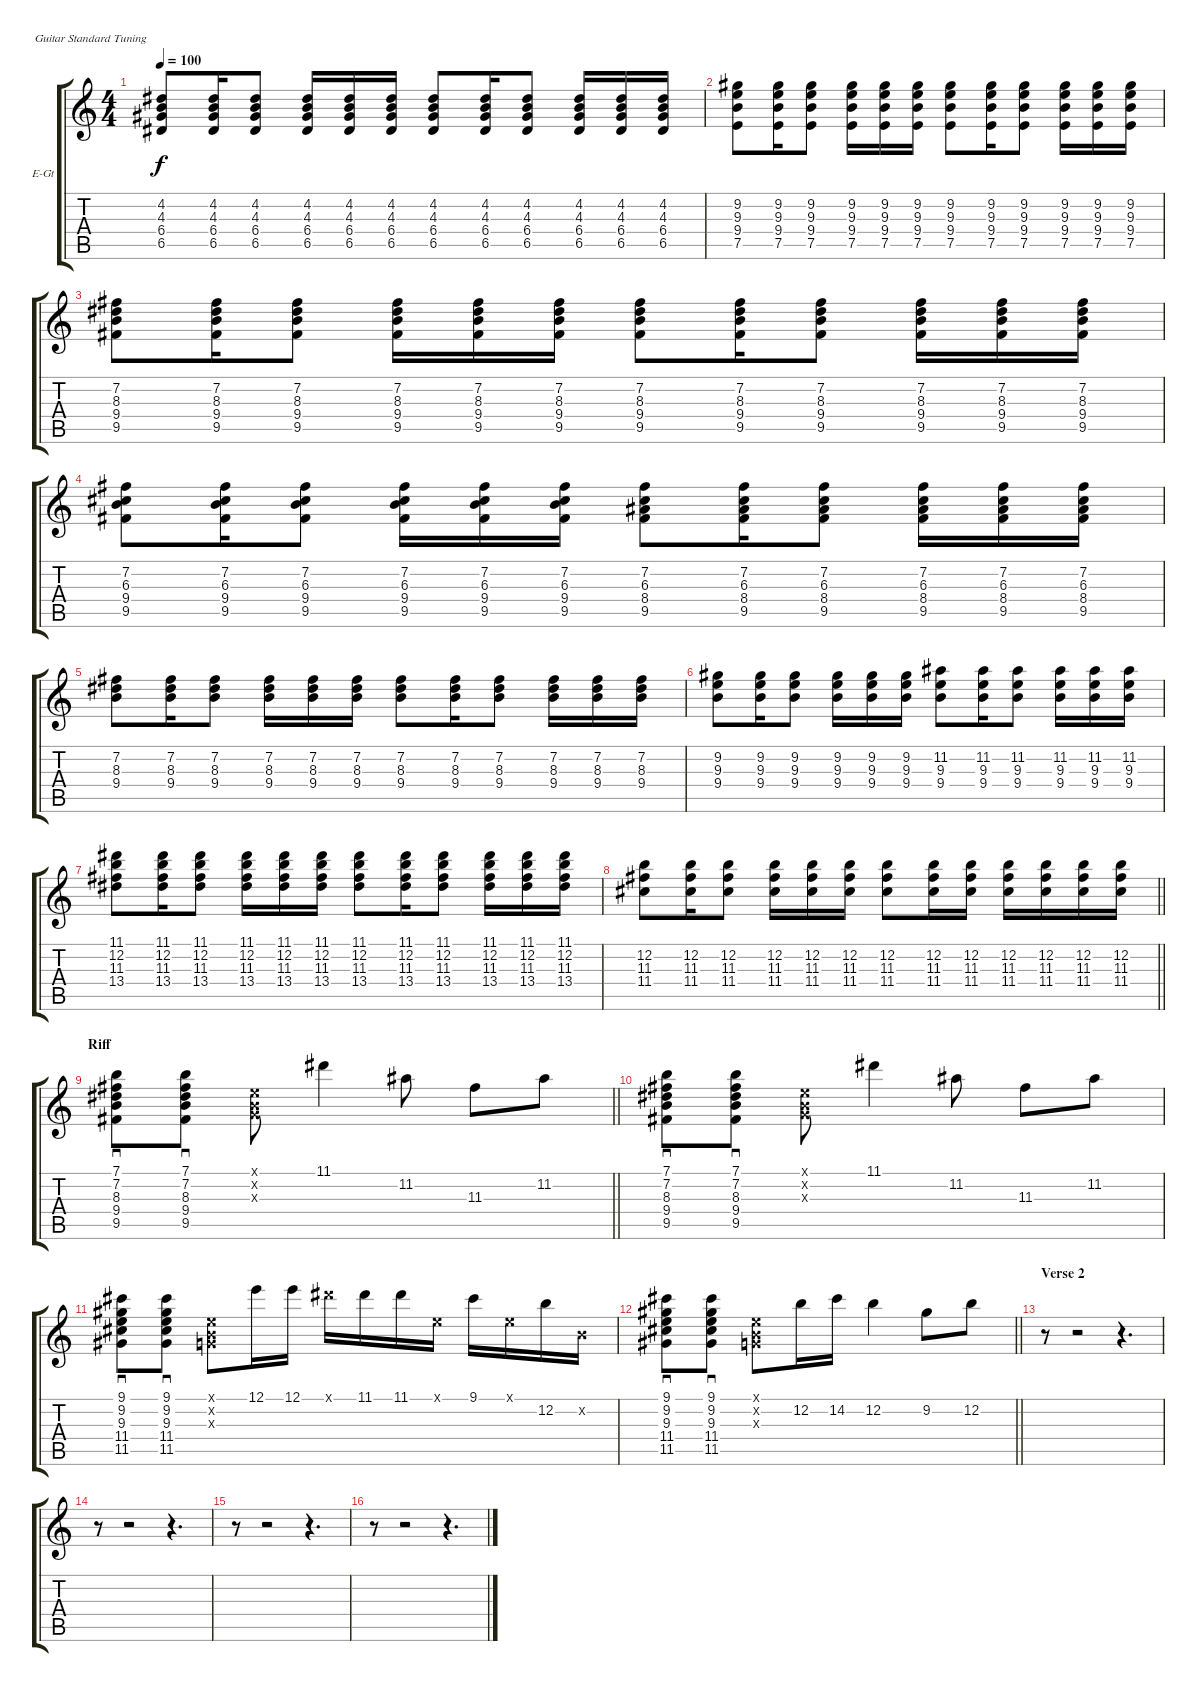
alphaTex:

\bracketExtendMode groupsimilarinstruments
\firstSystemTrackNameOrientation horizontal
\otherSystemsTrackNameOrientation horizontal
\track ("Albert Hammond Jr." "E-Gt") {instrument overdrivenguitar}
\staff {score tabs}
\tuning (E4 B3 G3 D3 A2 E2)
\ts (4 4)
\tempo 100
\clef g2
\ks c
(4.2 4.3 6.4 6.5).8{dy f} (4.2 4.3 6.4 6.5).16 (4.2 4.3 6.4 6.5).8 (4.2 4.3 6.4 6.5).16 (4.2 4.3 6.4 6.5).16 (4.2 4.3 6.4 6.5).16 (4.2 4.3 6.4 6.5).8 (4.2 4.3 6.4 6.5).16 (4.2 4.3 6.4 6.5).8 (4.2 4.3 6.4 6.5).16 (4.2 4.3 6.4 6.5).16 (4.2 4.3 6.4 6.5).16 |
(9.2 9.3 9.4 7.5).8 (9.2 9.3 9.4 7.5).16 (9.2 9.3 9.4 7.5).8 (9.2 9.3 9.4 7.5).16 (9.2 9.3 9.4 7.5).16 (9.2 9.3 9.4 7.5).16 (9.2 9.3 9.4 7.5).8 (9.2 9.3 9.4 7.5).16 (9.2 9.3 9.4 7.5).8 (9.2 9.3 9.4 7.5).16 (9.2 9.3 9.4 7.5).16 (9.2 9.3 9.4 7.5).16 |
(7.2 8.3 9.4 9.5).8 (7.2 8.3 9.4 9.5).16 (7.2 8.3 9.4 9.5).8 (7.2 8.3 9.4 9.5).16 (7.2 8.3 9.4 9.5).16 (7.2 8.3 9.4 9.5).16 (7.2 8.3 9.4 9.5).8 (7.2 8.3 9.4 9.5).16 (7.2 8.3 9.4 9.5).8 (7.2 8.3 9.4 9.5).16 (7.2 8.3 9.4 9.5).16 (7.2 8.3 9.4 9.5).16 |
(7.2 6.3 9.4 9.5).8 (7.2 6.3 9.4 9.5).16 (7.2 6.3 9.4 9.5).8 (7.2 6.3 9.4 9.5).16 (7.2 6.3 9.4 9.5).16 (7.2 6.3 9.4 9.5).16 (7.2 6.3 8.4 9.5).8 (7.2 6.3 8.4 9.5).16 (7.2 6.3 8.4 9.5).8 (7.2 6.3 8.4 9.5).16 (7.2 6.3 8.4 9.5).16 (7.2 6.3 8.4 9.5).16 |
(7.2 8.3 9.4).8 (7.2 8.3 9.4).16 (7.2 8.3 9.4).8 (7.2 8.3 9.4).16 (7.2 8.3 9.4).16 (7.2 8.3 9.4).16 (7.2 8.3 9.4).8 (7.2 8.3 9.4).16 (7.2 8.3 9.4).8 (7.2 8.3 9.4).16 (7.2 8.3 9.4).16 (7.2 8.3 9.4).16 |
(9.2 9.3 9.4).8 (9.2 9.3 9.4).16 (9.2 9.3 9.4).8 (9.2 9.3 9.4).16 (9.2 9.3 9.4).16 (9.2 9.3 9.4).16 (11.2 9.3 9.4).8 (11.2 9.3 9.4).16 (11.2 9.3 9.4).8 (11.2 9.3 9.4).16 (11.2 9.3 9.4).16 (11.2 9.3 9.4).16 |
(11.1 12.2 11.3 13.4).8 (11.1 12.2 11.3 13.4).16 (11.1 12.2 11.3 13.4).8 (11.1 12.2 11.3 13.4).16 (11.1 12.2 11.3 13.4).16 (11.1 12.2 11.3 13.4).16 (11.1 12.2 11.3 13.4).8 (11.1 12.2 11.3 13.4).16 (11.1 12.2 11.3 13.4).8 (11.1 12.2 11.3 13.4).16 (11.1 12.2 11.3 13.4).16 (11.1 12.2 11.3 13.4).16 |
\barLineRight lightlight
(12.2 11.3 11.4).8 (12.2 11.3 11.4).16 (12.2 11.3 11.4).8 (12.2 11.3 11.4).16 (12.2 11.3 11.4).16 (12.2 11.3 11.4).16 (12.2 11.3 11.4).8 (12.2 11.3 11.4).16 (12.2 11.3 11.4).16 (12.2 11.3 11.4).16 (12.2 11.3 11.4).16 (12.2 11.3 11.4).16 (12.2 11.3 11.4).16 |
\section ("" "Riff")
\barLineRight lightlight
(7.1 7.2 8.3 9.4 9.5).8{sd} (7.1 7.2 8.3 9.4 9.5).8{sd} (0.1{x} 0.2{x} 0.3{x}).8 11.1.4 11.2.8 11.3.8 11.2.8 |
\section ("" "")
(7.1 7.2 8.3 9.4 9.5).8{sd} (7.1 7.2 8.3 9.4 9.5).8{sd} (0.1{x} 0.2{x} 0.3{x}).8 11.1.4 11.2.8 11.3.8 11.2.8 |
(9.1 9.2 9.3 11.4 11.5).8{sd} (9.1 9.2 9.3 11.4 11.5).8{sd} (0.1{x} 0.2{x} 0.3{x}).8 12.1.16 12.1.16 11.1{x}.16 11.1.16 11.1.16 0.1{x}.16 9.1.16 0.1{x}.16 12.2.16 0.2{x}.16 |
\barLineRight lightlight
(9.1 9.2 9.3 11.4 11.5).8{sd} (9.1 9.2 9.3 11.4 11.5).8{sd} (0.1{x} 0.2{x} 0.3{x}).8 12.2.16 14.2.16 12.2.4 9.2.8 12.2.8 |
\section ("" "Verse 2")
r.8 r.2 r.4{d} |
r.8 r.2 r.4{d} |
r.8 r.2 r.4{d} |
r.8 r.2 r.4{d}
